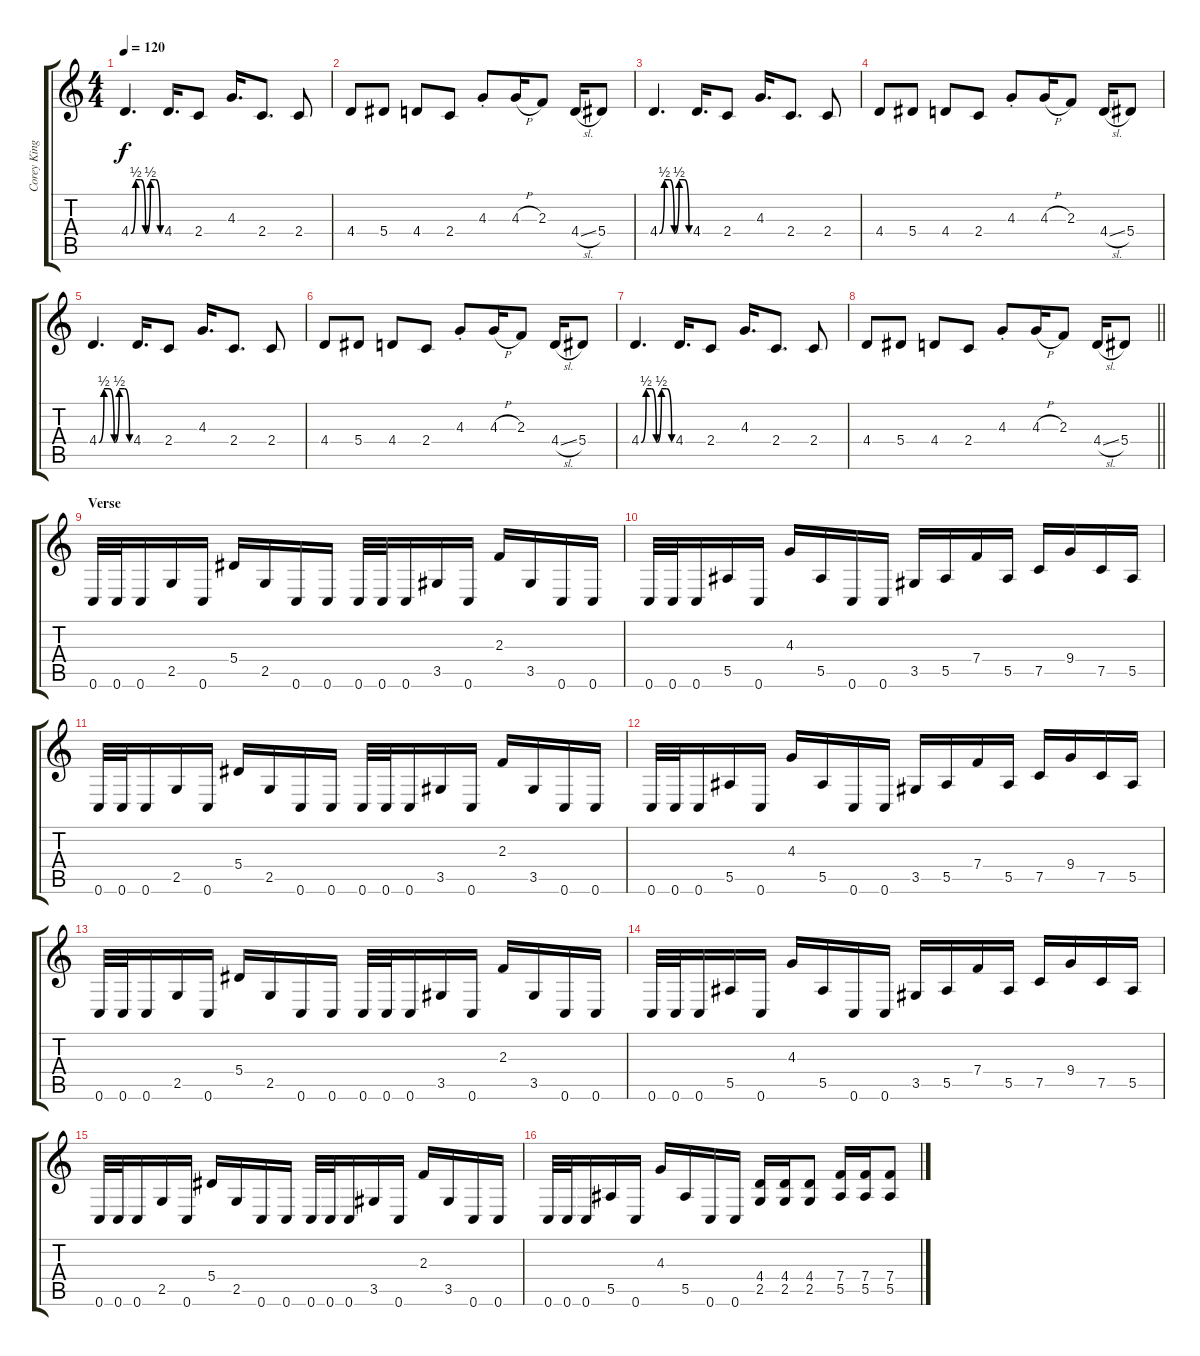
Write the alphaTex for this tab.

\track ("Corey King Beaulieu" "Corey King") {instrument overdrivenguitar}
\staff {score tabs}
\tuning (C4 G3 Eb3 Bb2 F2 C2) {hide}
\ts (4 4)
\tempo 120
\clef g2
\ks c
4.4{be (custom 0 0 10 2 20 2 30 0 40 2 50 2 60 0)}.4{d dy f} 4.4.16{d} 2.4.8 4.3.16{d} 2.4.8{d} 2.4.8 |
4.4.8 5.4.8 4.4.8 2.4.8 4.3{st}.8 4.3{h}.16 2.3.8 4.4{sl}.16 5.4.8 |
4.4{be (custom 0 0 10 2 20 2 30 0 40 2 50 2 60 0)}.4{d} 4.4.16{d} 2.4.8 4.3.16{d} 2.4.8{d} 2.4.8 |
4.4.8 5.4.8 4.4.8 2.4.8 4.3{st}.8 4.3{h}.16 2.3.8 4.4{sl}.16 5.4.8 |
4.4{be (custom 0 0 10 2 20 2 30 0 40 2 50 2 60 0)}.4{d} 4.4.16{d} 2.4.8 4.3.16{d} 2.4.8{d} 2.4.8 |
4.4.8 5.4.8 4.4.8 2.4.8 4.3{st}.8 4.3{h}.16 2.3.8 4.4{sl}.16 5.4.8 |
4.4{be (custom 0 0 10 2 20 2 30 0 40 2 50 2 60 0)}.4{d} 4.4.16{d} 2.4.8 4.3.16{d} 2.4.8{d} 2.4.8 |
\barLineRight lightlight
4.4.8 5.4.8 4.4.8 2.4.8 4.3{st}.8 4.3{h}.16 2.3.8 4.4{sl}.16 5.4.8 |
\section ("" "Verse")
0.6.32 0.6.32 0.6.16 2.5.16 0.6.16 5.4.16 2.5.16 0.6.16 0.6.16 0.6.32 0.6.32 0.6.16 3.5.16 0.6.16 2.3.16 3.5.16 0.6.16 0.6.16 |
0.6.32 0.6.32 0.6.16 5.5.16 0.6.16 4.3.16 5.5.16 0.6.16 0.6.16 3.5.16 5.5.16 7.4.16 5.5.16 7.5.16 9.4.16 7.5.16 5.5.16 |
0.6.32 0.6.32 0.6.16 2.5.16 0.6.16 5.4.16 2.5.16 0.6.16 0.6.16 0.6.32 0.6.32 0.6.16 3.5.16 0.6.16 2.3.16 3.5.16 0.6.16 0.6.16 |
0.6.32 0.6.32 0.6.16 5.5.16 0.6.16 4.3.16 5.5.16 0.6.16 0.6.16 3.5.16 5.5.16 7.4.16 5.5.16 7.5.16 9.4.16 7.5.16 5.5.16 |
0.6.32 0.6.32 0.6.16 2.5.16 0.6.16 5.4.16 2.5.16 0.6.16 0.6.16 0.6.32 0.6.32 0.6.16 3.5.16 0.6.16 2.3.16 3.5.16 0.6.16 0.6.16 |
0.6.32 0.6.32 0.6.16 5.5.16 0.6.16 4.3.16 5.5.16 0.6.16 0.6.16 3.5.16 5.5.16 7.4.16 5.5.16 7.5.16 9.4.16 7.5.16 5.5.16 |
0.6.32 0.6.32 0.6.16 2.5.16 0.6.16 5.4.16 2.5.16 0.6.16 0.6.16 0.6.32 0.6.32 0.6.16 3.5.16 0.6.16 2.3.16 3.5.16 0.6.16 0.6.16 |
0.6.32 0.6.32 0.6.16 5.5.16 0.6.16 4.3.16 5.5.16 0.6.16 0.6.16 (4.4 2.5).16 (4.4 2.5).16 (4.4 2.5).8 (7.4 5.5).16 (7.4 5.5).16 (7.4 5.5).8
